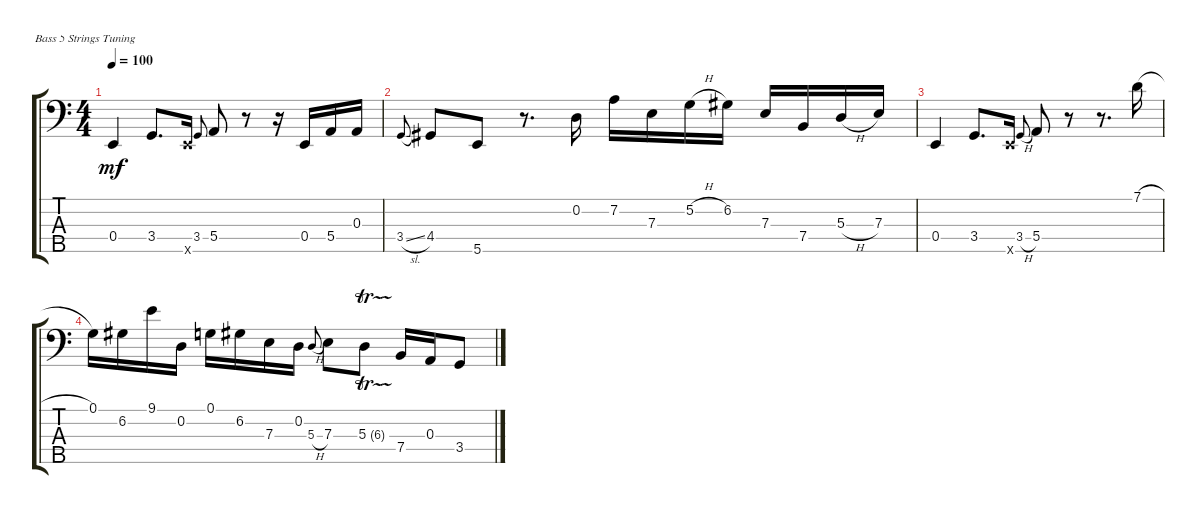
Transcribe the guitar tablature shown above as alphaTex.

\defaultSystemsLayout 4
\bracketExtendMode groupsimilarinstruments
\firstSystemTrackNameOrientation horizontal
\otherSystemsTrackNameOrientation horizontal
\track "" {instrument electricbassfinger}
\staff {score tabs}
\tuning (G2 D2 A1 E1 B0)
\ts (4 4)
\tempo 100
\clef f4
\ks c
0.4.4{dy mf instrument electricbassfinger} 3.4.8{d} 5.5{x}.16 3.4.8{gr onbeat} 5.4.8 r.8 r.16 0.4.16 5.4.16 0.3.16 |
3.4{sl}.8{gr onbeat} 4.4.8 5.5.8 r.8{d} 0.2.16 7.2.16 7.3.16 5.2{h}.16 6.2.16 7.3.16 7.4.16 5.3{h}.16 7.3.16 |
\scale
0.368571 0.4.4 3.4.8{d} 5.5{x}.16 3.4{h}.8{gr onbeat} 5.4.8 r.8 r.8{d} 7.1{h}.16 |
\scale
0.631429 0.1.16 6.2.16 9.1.16 0.2.16 0.1.16 6.2.16 7.3.16 0.2.16 5.3{h}.8{gr onbeat} 7.3.8 5.3{tr (6 16)}.8 7.4.16 0.3.16 3.4.8
